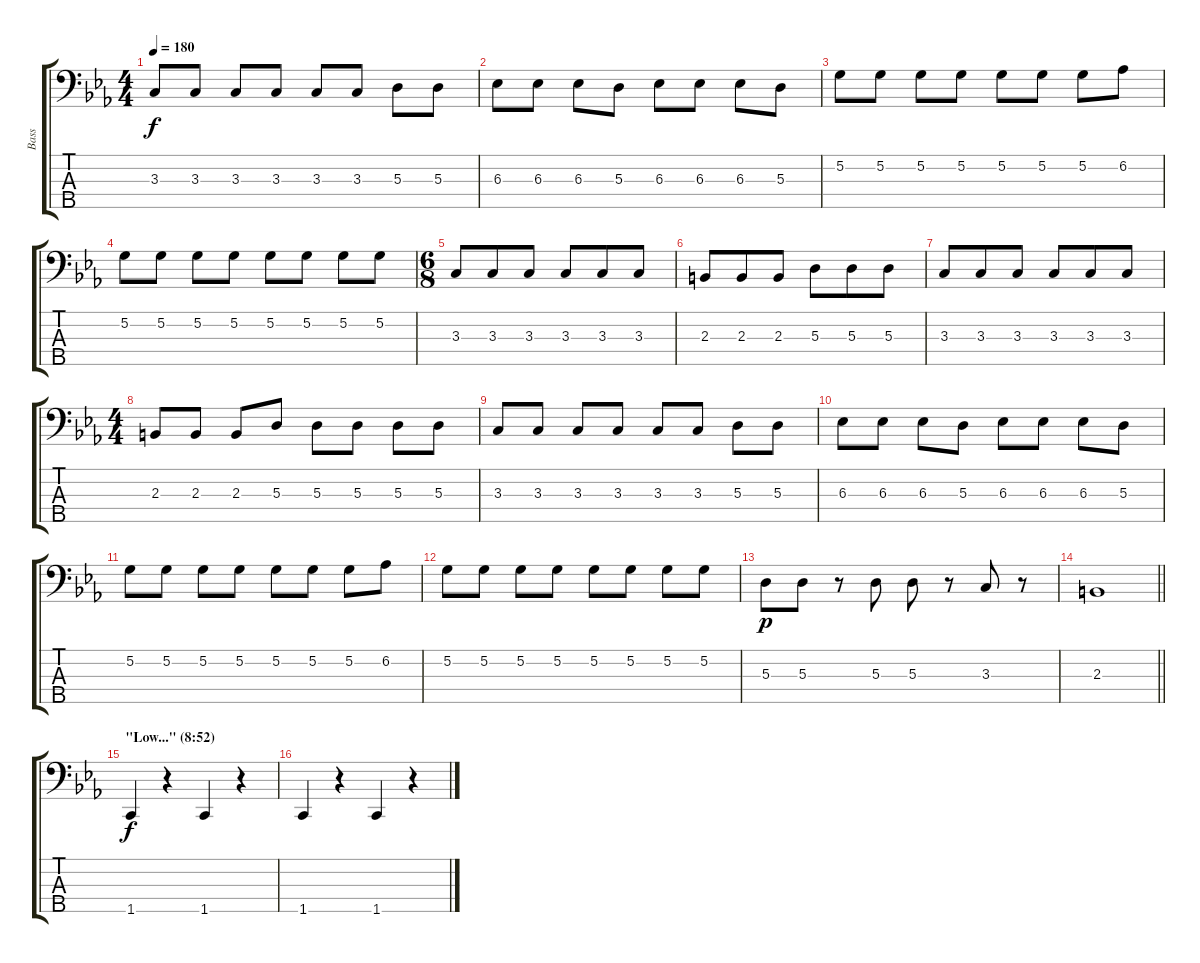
\track ("Bass" "Bass") {instrument electricbassfinger}
\staff {score tabs}
\tuning (G2 D2 A1 E1 B0) {hide}
\ts (4 4)
\tempo 180
\clef f4
\ks cminor
3.3.8{dy f} 3.3.8 3.3.8 3.3.8 3.3.8 3.3.8 5.3.8 5.3.8 |
6.3.8 6.3.8 6.3.8 5.3.8 6.3.8 6.3.8 6.3.8 5.3.8 |
5.2.8 5.2.8 5.2.8 5.2.8 5.2.8 5.2.8 5.2.8 6.2.8 |
5.2.8 5.2.8 5.2.8 5.2.8 5.2.8 5.2.8 5.2.8 5.2.8 |
\ts (6 8)
3.3.8 3.3.8 3.3.8 3.3.8 3.3.8 3.3.8 |
2.3.8 2.3.8 2.3.8 5.3.8 5.3.8 5.3.8 |
3.3.8 3.3.8 3.3.8 3.3.8 3.3.8 3.3.8 |
\ts (4 4)
2.3.8 2.3.8 2.3.8 5.3.8 5.3.8 5.3.8 5.3.8 5.3.8 |
3.3.8 3.3.8 3.3.8 3.3.8 3.3.8 3.3.8 5.3.8 5.3.8 |
6.3.8 6.3.8 6.3.8 5.3.8 6.3.8 6.3.8 6.3.8 5.3.8 |
5.2.8 5.2.8 5.2.8 5.2.8 5.2.8 5.2.8 5.2.8 6.2.8 |
5.2.8 5.2.8 5.2.8 5.2.8 5.2.8 5.2.8 5.2.8 5.2.8 |
5.3.8{dy p} 5.3.8 r.8 5.3.8 5.3.8 r.8 3.3.8 r.8 |
\barLineRight lightlight
2.3.1 |
\section ("" "\"Low...\" (8:52)")
1.5.4{dy f} r.4 1.5.4 r.4 |
1.5.4 r.4 1.5.4 r.4
